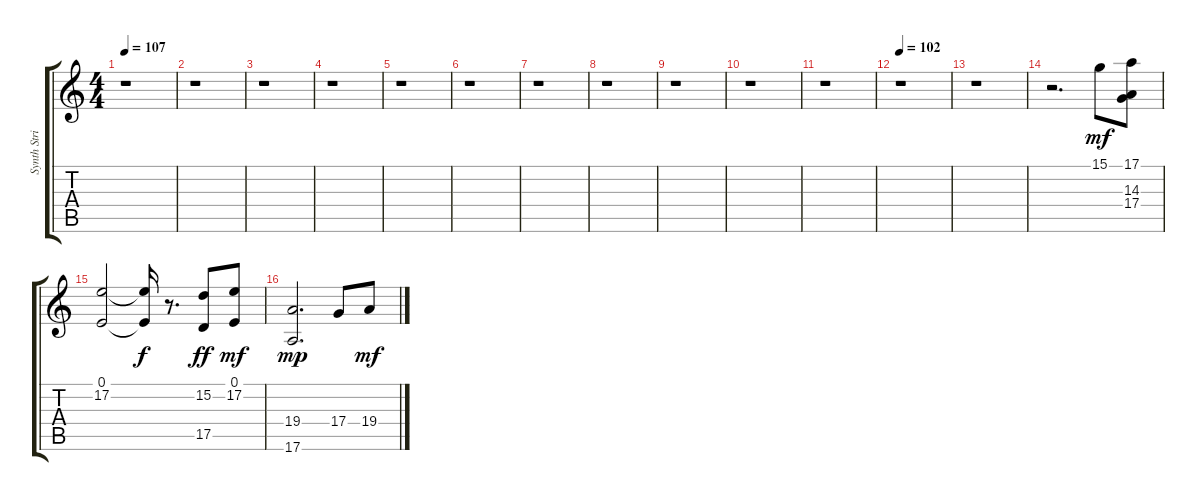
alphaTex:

\track ("Synth Strings" "Synth Stri") {instrument stringensemble2}
\staff {score tabs}
\tuning (E4 B3 G3 D3 A2 E2) {hide}
\ts (4 4)
\tempo 107
\clef g2
\ks c
r.1{dy f} |
r.1 |
r.1 |
r.1 |
r.1 |
r.1 |
r.1 |
r.1 |
r.1 |
r.1 |
r.1 |
\tempo 102
r.1 |
r.1 |
r.2{d} 15.1.8{dy mf} (17.1 14.3 17.4).8 |
(0.1 17.2).2 (0.1{t} 17.2{t}).16{dy f} r.8{d} (15.2 17.5).8{dy ff} (0.1 17.2).8{dy mf} |
(19.4 17.6).2{d dy mp} 17.4.8 19.4.8{dy mf}
